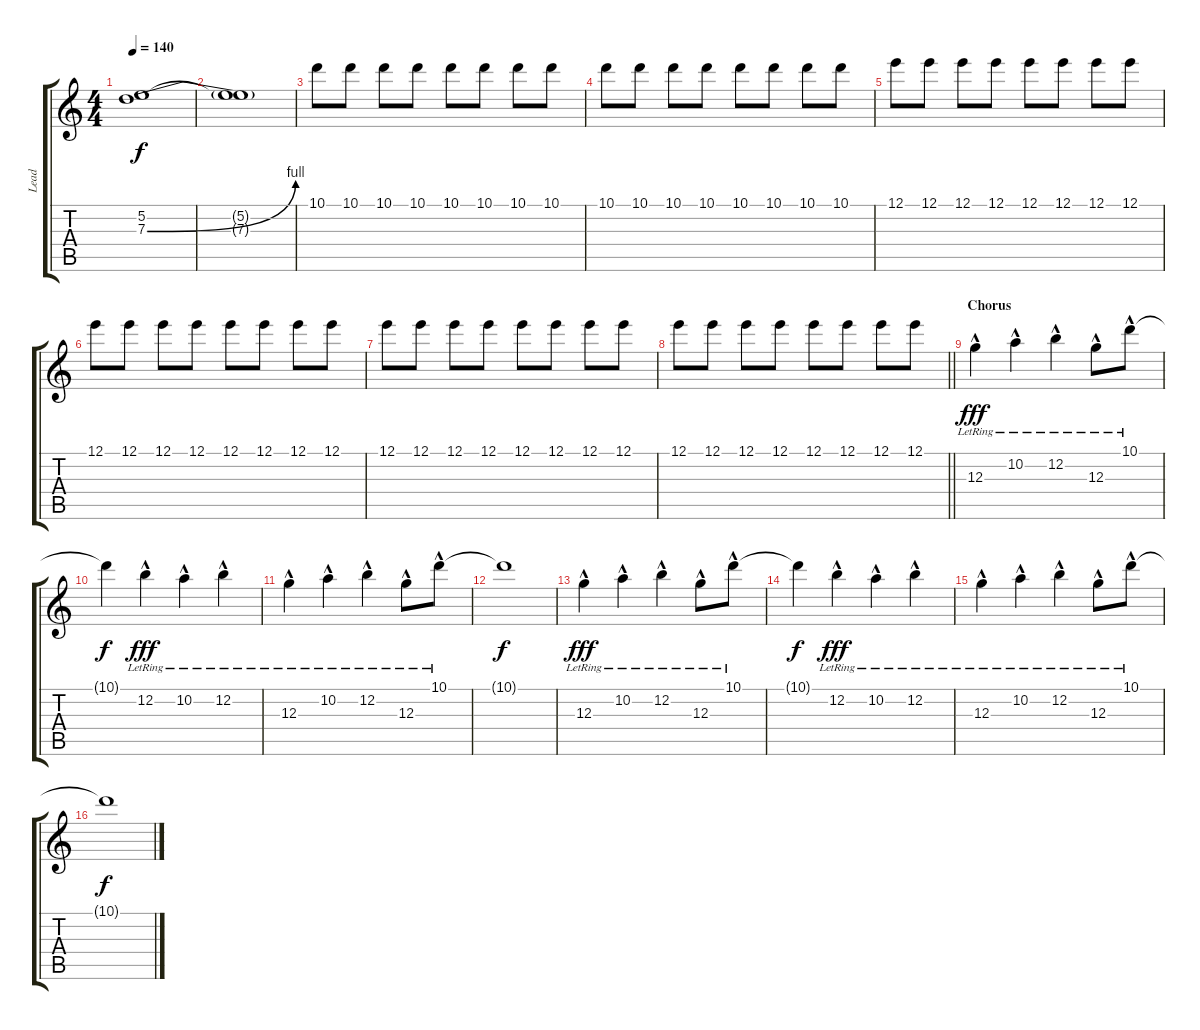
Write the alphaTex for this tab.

\track ("Lead" "Lead") {instrument electricguitarjazz}
\staff {score tabs}
\tuning (E4 B3 G3 D3 A2 E2) {hide}
\ts (4 4)
\tempo 140
\clef g2
\ks c
(5.2 7.3{be (bend 0 0 60 4)}).1{dy f} |
(5.2{t} 7.3{t}).1 |
10.1.8 10.1.8 10.1.8 10.1.8 10.1.8 10.1.8 10.1.8 10.1.8 |
10.1.8 10.1.8 10.1.8 10.1.8 10.1.8 10.1.8 10.1.8 10.1.8 |
12.1.8 12.1.8 12.1.8 12.1.8 12.1.8 12.1.8 12.1.8 12.1.8 |
12.1.8 12.1.8 12.1.8 12.1.8 12.1.8 12.1.8 12.1.8 12.1.8 |
12.1.8 12.1.8 12.1.8 12.1.8 12.1.8 12.1.8 12.1.8 12.1.8 |
\barLineRight lightlight
12.1.8 12.1.8 12.1.8 12.1.8 12.1.8 12.1.8 12.1.8 12.1.8 |
\section ("" "Chorus")
12.3{hac lr}.4{dy fff instrument electricguitarjazz} 10.2{hac lr}.4 12.2{hac lr}.4 12.3{hac lr}.8 10.1{hac lr}.8 |
10.1{t}.4{dy f} 12.2{hac lr}.4{dy fff} 10.2{hac lr}.4 12.2{hac lr}.4 |
12.3{hac lr}.4 10.2{hac lr}.4 12.2{hac lr}.4 12.3{hac lr}.8 10.1{hac lr}.8 |
10.1{t}.1{dy f} |
12.3{hac lr}.4{dy fff} 10.2{hac lr}.4 12.2{hac lr}.4 12.3{hac lr}.8 10.1{hac lr}.8 |
10.1{t}.4{dy f} 12.2{hac lr}.4{dy fff} 10.2{hac lr}.4 12.2{hac lr}.4 |
12.3{hac lr}.4 10.2{hac lr}.4 12.2{hac lr}.4 12.3{hac lr}.8 10.1{hac lr}.8 |
10.1{t}.1{dy f}
